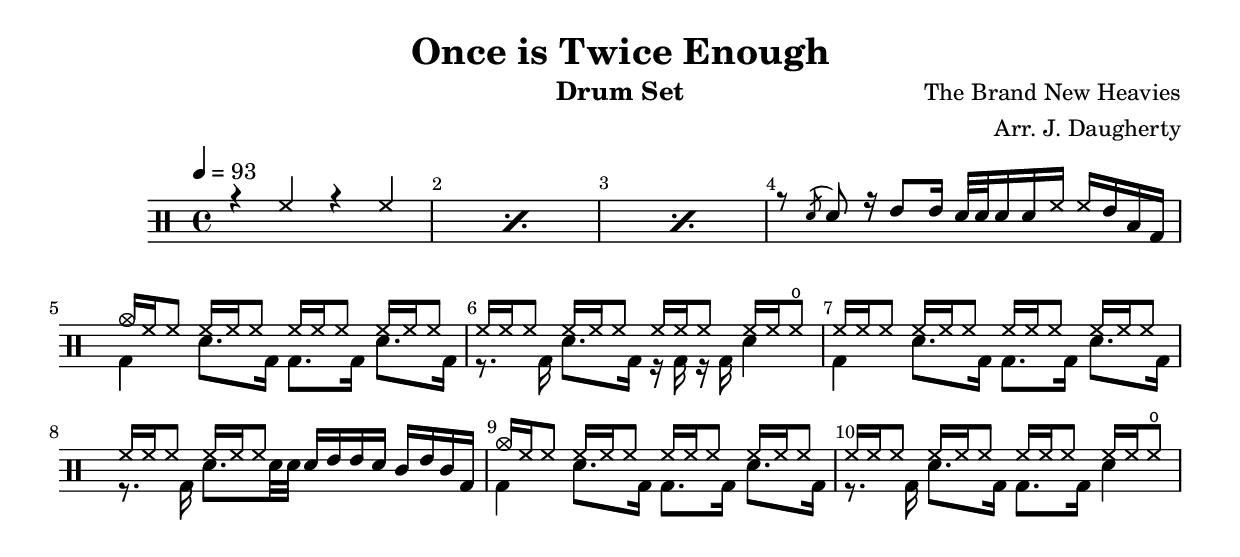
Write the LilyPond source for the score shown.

\header{
  title = "Once is Twice Enough"
  arranger = "Arr. J. Daugherty"
  instrument = "Drum Set"
  composer = "The Brand New Heavies"
}

up = \drummode {
    \repeat percent 3 { r4 hh4 r4 hh4 }

    r8 \acciaccatura sn sn8
    r16 tommh8 tommh16
    sn32 sn32 sn16 sn16 hh16
    hh16 tommh16 toml16 bd16

    cymc16 hh16 hh8
    hh16 hh16 hh8
    hh16 hh16 hh8
    hh16 hh16 hh8

    hh16 hh16 hh8
    hh16 hh16 hh8
    hh16 hh16 hh8
    hh16 hh16 hho8

    hh16 hh16 hh8
    hh16 hh16 hh8
    hh16 hh16 hh8
    hh16 hh16 hh8

    hh16 hh16 hh8
    hh16 hh16 hh8
    sn16 tommh16 tommh16 sn16
    tomml16 tommh16 tomml16 bd16

    cymc16 hh16 hh8
    hh16 hh16 hh8
    hh16 hh16 hh8
    hh16 hh16 hh8

    hh16 hh16 hh8
    hh16 hh16 hh8
    hh16 hh16 hh8
    hh16 hh16 hho8
}

down = \drummode {
    s1 s1 s1

    s1

    bd4
    sn8. bd16
    bd8. bd16
    sn8. bd16

    r8. bd16
    sn8. bd16
    r16 bd16 r16 bd16
    sn4

    bd4
    sn8. bd16
    bd8. bd16
    sn8. bd16

    r8. bd16
    sn8. sn32 sn32
    s2

    bd4
    sn8. bd16
    bd8. bd16
    sn8. bd16

    r8. bd16
    sn8. bd16
    bd8. bd16
    sn4
}

\new DrumStaff <<
  % Show bar numbers for all bars
  \override Score.BarNumber.break-visibility = ##(#f #t #t)

  \tempo 4 = 93
  \new DrumVoice { \voiceOne \up }
  \new DrumVoice { \voiceTwo \down }
>>

\version "2.18.2"  % necessary for upgrading to future LilyPond versions.
